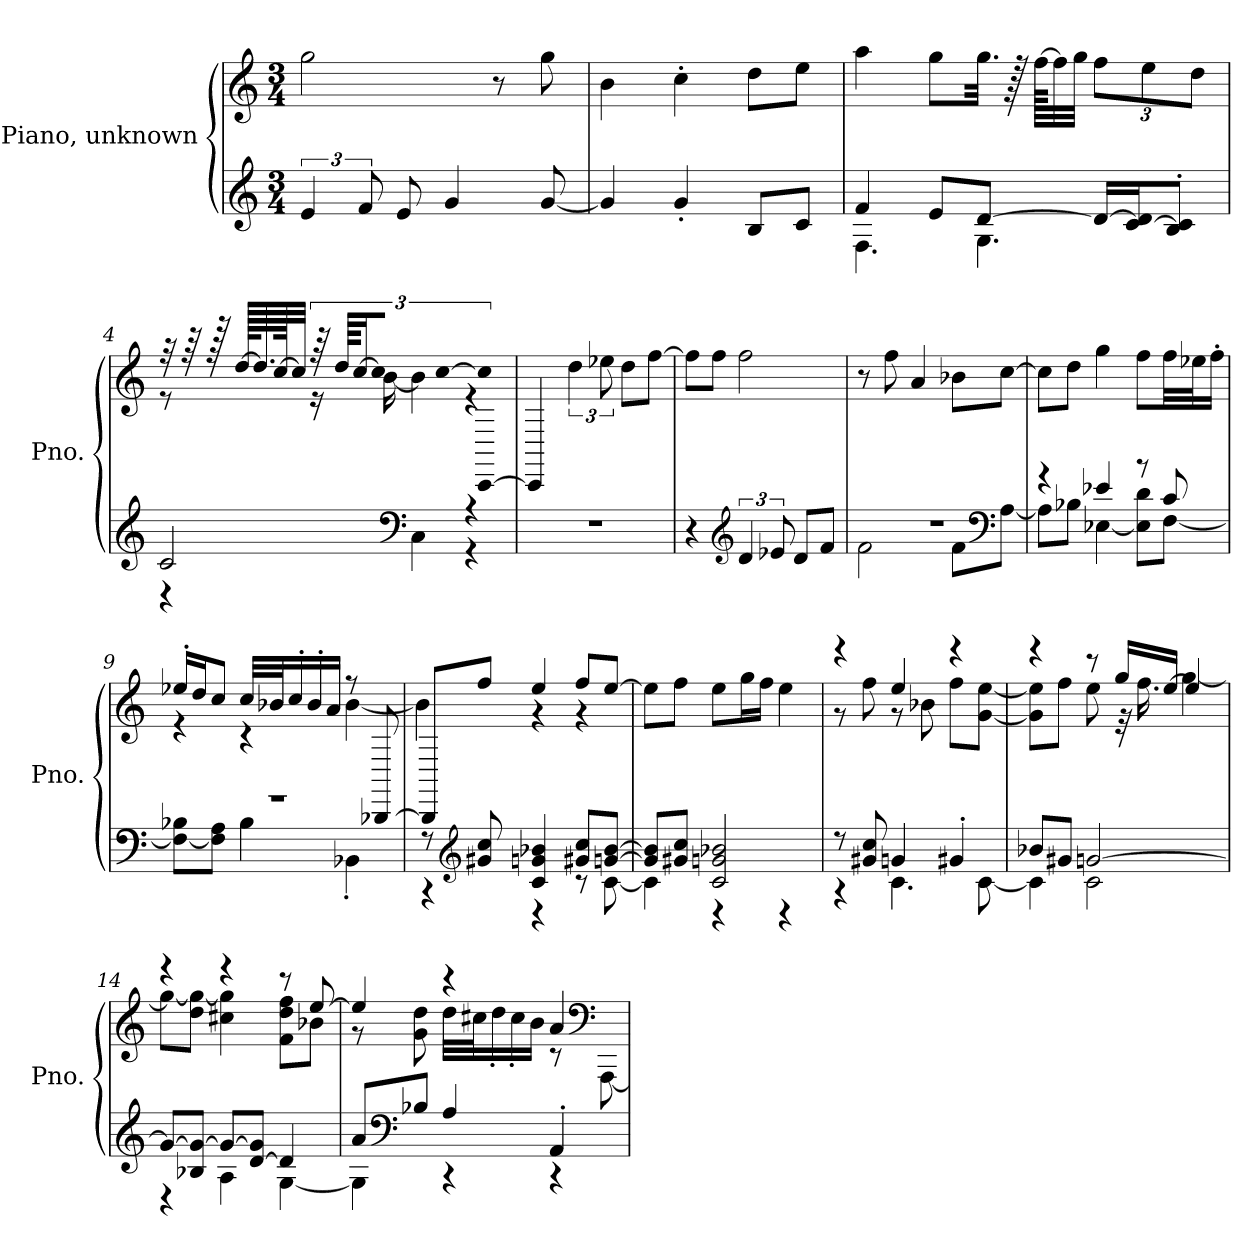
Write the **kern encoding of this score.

**kern	**kern
*part1	*part1
*staff2	*staff1
*I"Piano, unknown	*
*I'Pno.	*
*clefG2	*clefG2
*k[]	*k[]
*M3/4	*M3/4
*MM86	*MM86
=1	=1
6e/	2gg\
12f/	.
8e/	.
4g/	.
.	8r
[8g/	8gg\
=2	=2
4g/]	4b\
4g'/	4cc'\
8B/L	8dd\L
8c/J	8ee\J
=3	=3
*^	*
4f/	4.F\	4aa\
8e/L	.	8gg\L
[8d/J	4.G\	32.gg\Jkk
.	.	128r
.	.	[128ff\KKLLL
.	.	32ff\]
.	.	32gg\JJJ
*	*	*Xbrackettup
16d/LL_	.	12ff\L
[16c/ 16d/]J	.	.
.	.	12ee\
8B/' 8c/]'J	.	.
.	.	12dd\J
=4	=4	=4
*	*	*^
2c/	4r	32r	8r
.	.	64r	.
.	.	128r	.
.	.	[128dd/KLLLL	.
.	.	64.dd/]	.
.	.	[128cc/JK	.
.	.	32cc/JJJ]	.
*	*	*brackettup	*
.	.	96r	16r
.	.	96dd/KKLL	.
.	.	[24cc/	.
.	.	16cc/JJ]	[16b\
*clefF4	*	*	*
.	4C\	[4cc/	4b\]
4r	4r	[4CC/ 4cc/]	4r
*v	*v	*	*
*	*v	*v
!!LO:LB:g=z
=5	=5
2.r	4CC/]
.	6dd\
.	12ee-X\
.	8dd\L
.	[8ff\J
=6	=6
4r	8ff\L]
.	8ff\J
*clefG2	*
6d/	2ff\
12e-X/	.
8d/L	.
8f/J	.
=7	=7
*^	*
2.r	2f\	8r
.	.	8ff\
.	.	4a/
.	8f\L	8b-X\L
*clefF4	*	*
.	[8A\J	[8cc\J
=8	=8	=8
4r	8A\L]	8cc\L]
.	8B-X\J	8dd\J
4e-X/	[4E-X\	4gg\
8r	8E-\] 8d\L	8ff\L
8c/	[8F\J	32ff\LL
.	.	32ee-X\J
.	.	16ff'\JJ
!!LO:LB:g=z
=9	=9	=9
*	*	*^
2.r	8F\_ 8B-X\L	16ee-X'/LL	4r
.	.	16dd/J	.
.	8F\] 8A\J	8cc/J	.
.	4B-\	32cc/LLL	4r
.	.	32b-X/J	.
.	.	16cc'/	.
.	.	16b-'/	.
.	.	16a/JJ	.
.	4BB-X'\	8r	[4b-\
.	.	[8BBB-X/	.
=10	=10	=10	=10
8r	4r	8BBB-/L]	4b-\]
*clefG2	*	*	*
8g#X/ 8cc/	.	8ff/J	.
4c/ 4gn/ 4b-X/	4r	4ee/	4r
8g#X/ 8cc/L	8r	8ff/L	4r
[8gn/ [8b-/J	[8c\	[8ee/J	.
*	*	*v	*v
=11	=11	=11
8g/] 8b-/]L	4c\]	8ee\L]
8g#X/ 8cc/J	.	8ff\J
2c/ 2gn/ 2b-X/	4r	8ee\L
.	.	16gg\L
.	.	16ff\JJ
.	4r	4ee\
=12	=12	=12
*	*	*^
8r	4r	4r	8r
8g#X/ 8cc/	.	.	8ff\
4gn/	4.c\	4ee/	8r
.	.	.	8b-X\
4g#X'/	.	4r	8ff\L
.	[8c\	.	[8g\ [8ee\J
!!LO:LB:g=z	!!
=13	=13	=13	=13
8b-X/L	4c\]	4r	8g\] 8ee\]L
8g#X/J	.	.	8ff\J
[2gn/	2c\	8r	8ee\
.	.	16gg/LL	32r
.	.	.	16.ff\
.	.	[16ee/JJ	.
.	.	4ee/]	[4gg\
=14	=14	=14	=14
8g/L_	4r	4r	8gg\L_
8B-X/ 8g/_J	.	.	8dd\ 8gg\_J
8g/L_	4A\	4r	4cc#X\ 4gg\]
[8d/ 8g/]J	.	.	.
4d/]	[4G\	8r	8f\ 8dd\ 8ff\L
.	.	[8ee/	8b-X\J
=15	=15	=15	=15
8a/L	4G\]	4ee/]	8r
*clefF4	*	*	*
8B-X/J	.	.	8g\ 8dd\
4A/	4r	4r	32dd\LLL
.	.	.	32cc#X\J
.	.	.	16dd'\
.	.	.	16cc#'\
.	.	.	16b\JJ
4AA'/	4r	4a/	8r
*	*	*clefF4	*
.	.	.	[8AAA\
*v	*v	*	*
*	*v	*v
=	=
*-	*-
